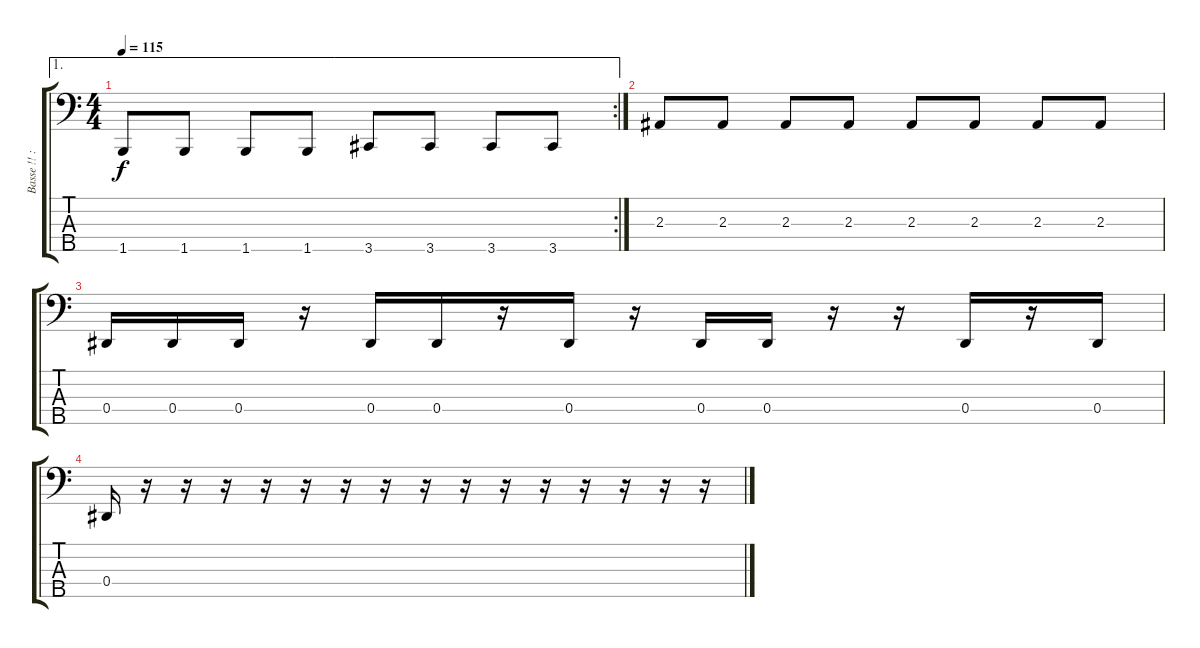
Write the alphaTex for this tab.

\track ("Basse !! :D" "Basse !! :") {instrument electricbasspick}
\staff {score tabs}
\tuning (Gb2 Db2 Ab1 Eb1 Bb0) {hide}
\ae 1
\rc 2
\ts (4 4)
\tempo 115
\clef f4
\ks c
1.5.8{dy f} 1.5.8 1.5.8 1.5.8 3.5.8 3.5.8 3.5.8 3.5.8 |
2.3.8 2.3.8 2.3.8 2.3.8 2.3.8 2.3.8 2.3.8 2.3.8 |
0.4.16 0.4.16 0.4.16 r.16 0.4.16 0.4.16 r.16 0.4.16 r.16 0.4.16 0.4.16 r.16 r.16 0.4.16 r.16 0.4.16 |
0.4.16 r.16 r.16 r.16 r.16 r.16 r.16 r.16 r.16 r.16 r.16 r.16 r.16 r.16 r.16 r.16
